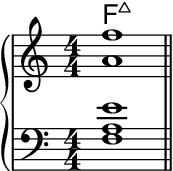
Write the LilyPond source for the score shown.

\version "2.24.4"
\language "english"
#(ly:set-option 'crop #t)
\include "include/alt.ly"
\score {
  \midi {
    \tempo 4=120
  }
  \layout {
    \context {
      \Score
      \omit BarNumber
    }
    indent = 0\mm
  }
  \new GrandStaff <<
    \chords {
      \set chordChanges = ##t % only show chords when they change
      \set noChordSymbol = ""
      \set minorChordModifier = \markup { "-" }
      \set midiMaximumVolume = #0 % prevent named chords sounding
      f1:maj7
    }
    \new Staff {
      \key c \major
      \numericTimeSignature
      \time 4/4
      \clef treble {
        \relative {
          \skip \f % spacer to set voice volume
          % TODO: mark "minor 9th" interval from e in bass cleff to f in treble cleff
          <a' f'>1
          \bar "||"
        }
      }
    }
    \new Staff {
      \clef bass {
        \skip \f % spacer to set voice volume
        <f a e'>1
        \bar "||"
      }
    }
  >>
}
